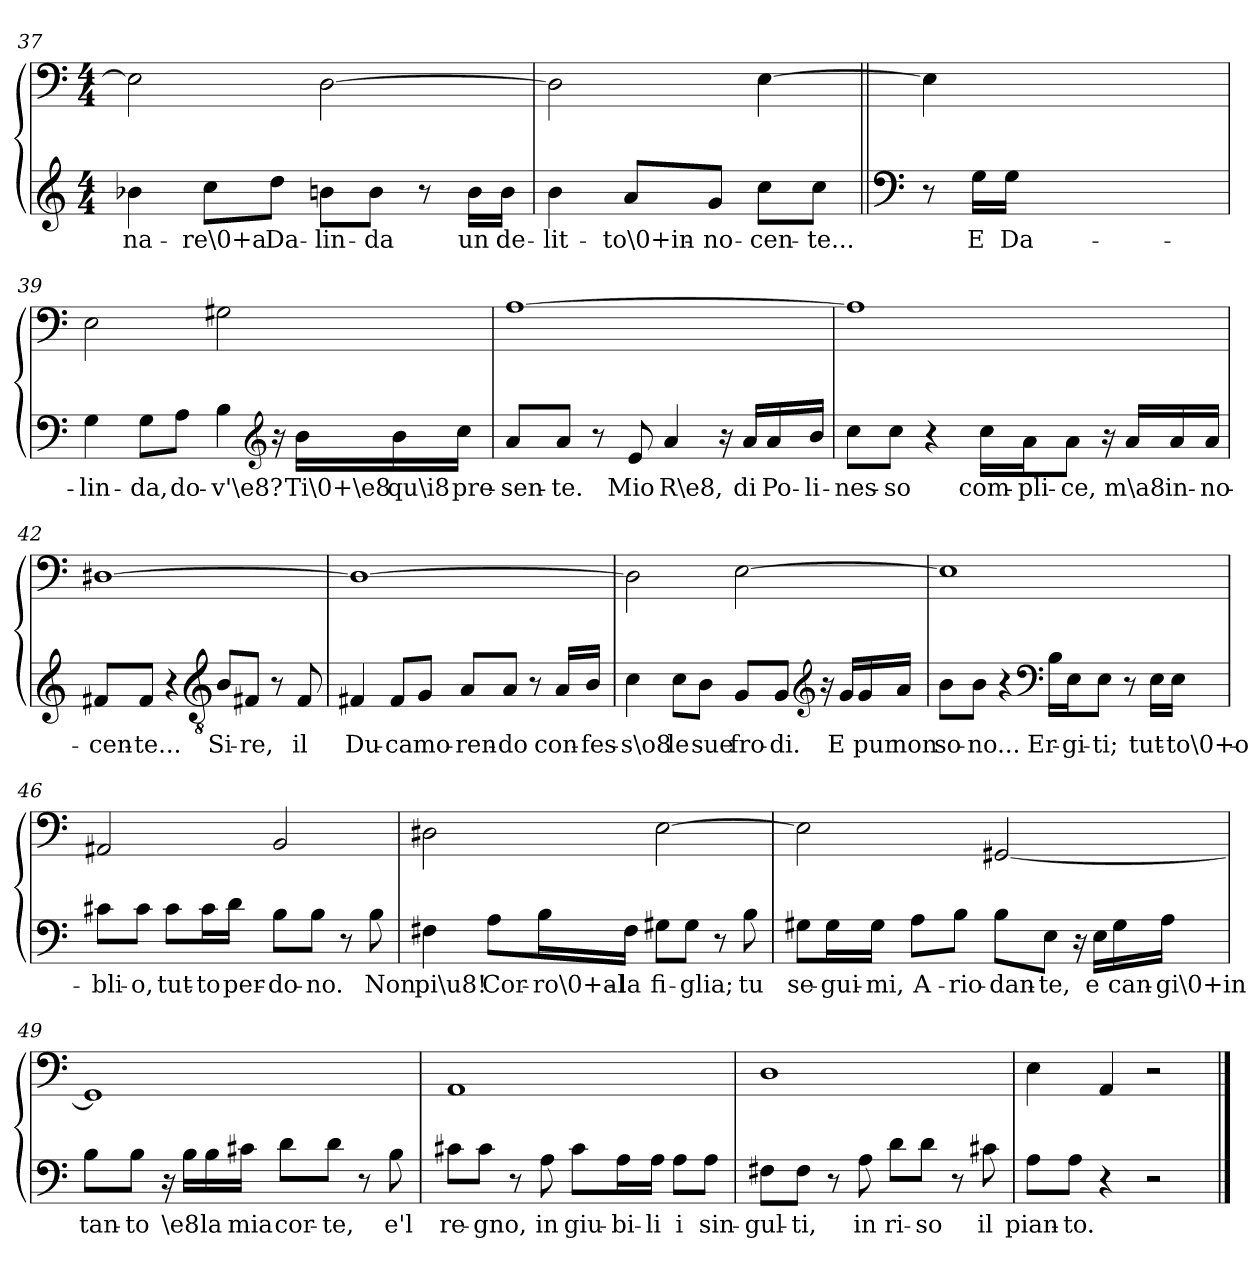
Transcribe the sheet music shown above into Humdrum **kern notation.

**kern	**text	**kern
*part1	*part1	*part1
*staff2	*staff2	*staff1
*clefG2	*	*clefF4
*k[]	*	*k[]
*a:	*	*a:
*M4/4	*	*M4/4
=37	=37	=37
4b-X\	-na-	2E-\]
8cc\L	-re\0+a	.
8dd\J	Da-	.
8bn\L	-lin-	[2D\
8b\J	-da	.
8r	.	.
16b\LL	un	.
16b\JJ	de-	.
=38	=38	=38
4b\	-lit-	2D\]
8a/L	-to\0+in-	.
8g/J	-no-	.
8cc\L	-cen-	[4E\
8cc\J	-te...	.
=||	=||	=||
*clefF4	*	*
8r	.	4E\]
16G\LL	E	.
16G\JJ	Da-	.
2ryy	.	2ryy
4ryy	.	4ryy
=39	=39	=39
4G\	-lin-	2E\
8G\L	-da,	.
8A\J	do-	.
4B\	-v'\e8?	2G#X\
*clefG2	*	*
16r	.	.
16b\LL	Ti\0+\e8	.
16b\	qu\i8	.
16cc\JJ	pre-	.
=40	=40	=40
8a/L	-sen-	[1A\
8a/J	-te.	.
8r	.	.
8e/	Mio	.
4a/	R\e8,	.
16r	.	.
16a/LL	di	.
16a/	Po-	.
16b/JJ	-li-	.
=41	=41	=41
8cc\L	-nes-	1A\]
8cc\J	-so	.
4r	.	.
16cc\LL	com-	.
16a\J	-pli-	.
8a\J	-ce,	.
16r	.	.
16a/LL	m\a8	.
16a/	in-	.
16a/JJ	-no-	.
=42	=42	=42
8f#X/L	-cen-	[1D#X\
8f#/J	-te...	.
4r	.	.
*clefGv2	*	*
8B/L	Si-	.
8F#X/J	-re,	.
8r	.	.
8F#/	il	.
=43	=43	=43
4F#X/	Du-	1D#\_
8F#/L	-ca	.
8G/J	mo-	.
8A/L	-ren-	.
8A/J	-do	.
8r	.	.
16A/LL	con-	.
16B/JJ	-fes-	.
=44	=44	=44
4c\	-s\o8	2D#\]
8c\L	le	.
8B\J	sue	.
8G/L	fro-	[2E\
8G/J	-di.	.
*clefG2	*	*
16r	.	.
16g/LL	E	.
16g/	pur	.
16a/JJ	non	.
=45	=45	=45
8b\L	so-	1E\]
8b\J	-no...	.
4r	.	.
*clefF4	*	*
16B\LL	Er-	.
16E\J	-gi-	.
8E\J	-ti;	.
8r	.	.
16E\LL	tut-	.
16E\JJ	-to\0+o-	.
=46	=46	=46
8c#X\L	-bli-	2AA#X/
8c#\J	-o,	.
8c#\L	tut-	.
16c#\L	-to	.
16d\JJ	per-	.
8B\L	-do-	2BB/
8B\J	-no.	.
8r	.	.
8B\	Non	.
=47	=47	=47
4F#X\	pi\u8!	2D#X\
8A\L	Cor-	.
16B\L	-ro\0+al-	.
16F#\JJ	-la	.
8G#X\L	fi-	[2E\
8G#\J	-glia;	.
8r	.	.
8B\	tu	.
=48	=48	=48
8G#X\L	se-	2E\]
16G#\L	-gui-	.
16G#\JJ	-mi,	.
8A\L	A-	.
8B\J	-rio-	.
8B\L	-dan-	[2GG#X/
8E\J	-te,	.
16r	.	.
16E\LL	e	.
16G#\	can-	.
16A\JJ	-gi\0+in	.
=49	=49	=49
8B\L	tan-	1GG#/]
8B\J	-to	.
16r	.	.
16B\LL	\e8	.
16B\	la	.
16c#X\JJ	mia	.
8d\L	cor-	.
8d\J	-te,	.
8r	.	.
8B\	e'l	.
=50	=50	=50
8c#X\L	re-	1AA/
8c#\J	-gno,	.
8r	.	.
8A\	in	.
8c#\L	giu-	.
16A\L	-bi-	.
16A\JJ	-li	.
8A\L	i	.
8A\J	sin-	.
=51	=51	=51
8F#X\L	-gul-	1D\
8F#\J	-ti,	.
8r	.	.
8A\	in	.
8d\L	ri-	.
8d\J	-so	.
8r	.	.
8c#X\	il	.
=52	=52	=52
8A\L	pian-	4E\
8A\J	-to.	.
4r	.	4AA/
2r	.	2r
==	==	==
*-	*-	*-
